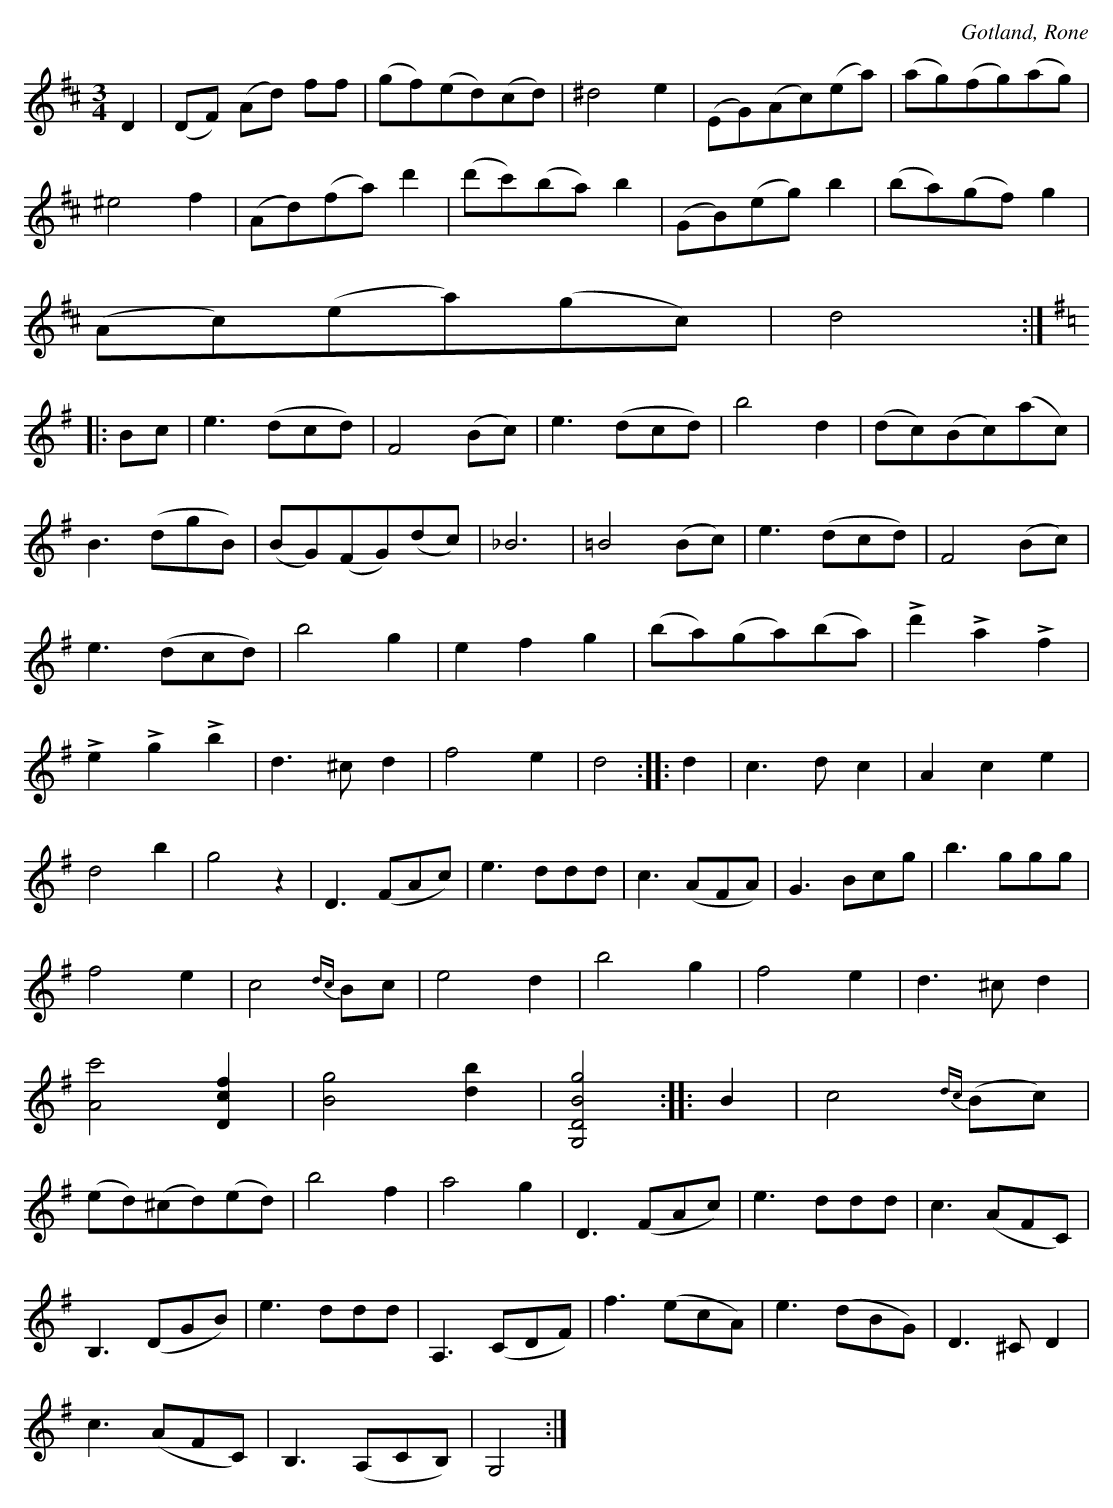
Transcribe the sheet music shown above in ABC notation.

X:1
T:
O:Gotland, Rone
M:3/4
L:1/8
K:D
D2|(DF) (Ad) ff|(gf)(ed)(cd)|^d4 e2|(EG)(Ac)(ea)|(ag)(fg)(ag)|
^e4 f2|(Ad)(fa) d'2|(d'c')(ba) b2|(GB)(eg) b2|(ba)(gf) g2| % r\"attelse i originalet (dock fel i r\"attelsen!)
(Ac)(ea)(gc)|d4:|
K:G
|:Bc|e3 (dcd)|F4 (Bc)|e3 (dcd)|b4 d2|(dc)(Bc)(ac)|
B3 (dgB)|(BG)(FG)(dc)|_B6|=B4 (Bc)|e3 (dcd)|F4 (Bc)|
e3 (dcd)|b4 g2|e2 f2 g2|(ba)(ga)(ba)|Ld'2 La2 Lf2|
Le2 Lg2 Lb2|d3 ^c d2|f4 e2|d4::d2|c3 d c2|A2 c2 e2|
d4 b2|g4 z2|D3 (FAc)|e3 ddd|c3 (AFA)|G3 Bcg|b3 ggg|
f4 e2|c4 {dc}Bc|e4 d2|b4 g2|f4 e2|d3 ^c d2|
[Ac']4 [Dcf]2|[Bg]4 [db]2|[G,DBg]4::B2|c4 {dc}(Bc)|
(ed)(^cd)(ed)|b4 f2|a4 g2|D3 (FAc)|e3 ddd|c3 (AFC)|
B,3 (DGB)|e3 ddd|A,3 (CDF)|f3 (ecA)|e3 (dBG)|D3 ^C D2|
c3 (AFC)|B,3 (A,CB,)|G,4:|
